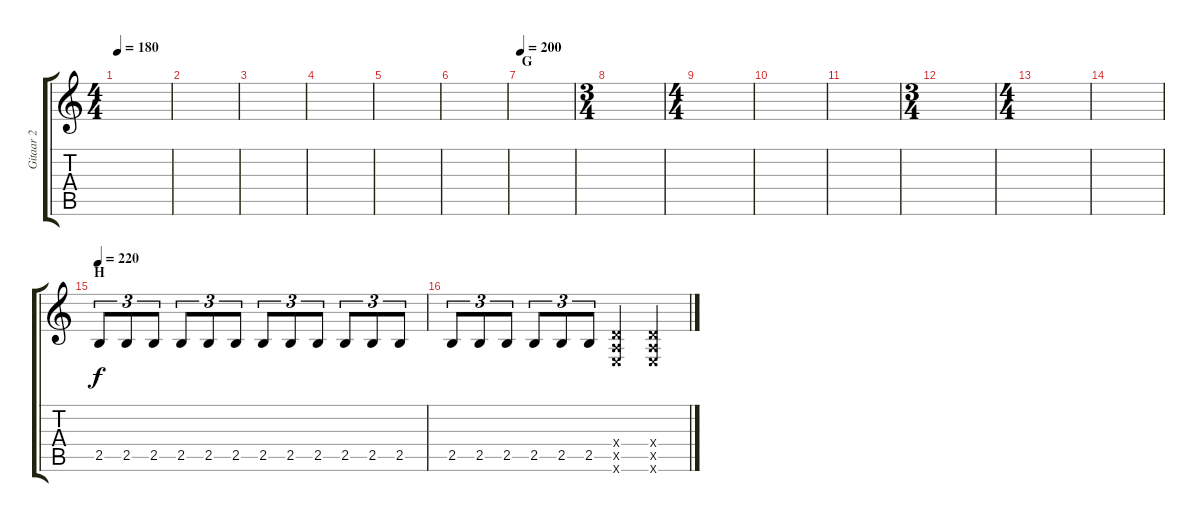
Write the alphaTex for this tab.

\track ("Gitaar 2" "Gitaar 2") {instrument overdrivenguitar}
\staff {score tabs}
\tuning (E4 B3 G3 D3 A2 E2) {hide}
\ts (4 4)
\tempo 180
\clef g2
\ks c
|
|
|
|
|
|
\section ("" "G")
\tempo 200
|
\ts (3 4)
|
\ts (4 4)
|
|
|
\ts (3 4)
|
\ts (4 4)
|
|
\section ("" "H")
\tempo 220
2.5.8{tu (3 2) volume 13} 2.5.8{tu (3 2)} 2.5.8{tu (3 2)} 2.5.8{tu (3 2)} 2.5.8{tu (3 2)} 2.5.8{tu (3 2)} 2.5.8{tu (3 2)} 2.5.8{tu (3 2)} 2.5.8{tu (3 2)} 2.5.8{tu (3 2)} 2.5.8{tu (3 2)} 2.5.8{tu (3 2)} |
2.5.8{tu (3 2)} 2.5.8{tu (3 2)} 2.5.8{tu (3 2)} 2.5.8{tu (3 2)} 2.5.8{tu (3 2)} 2.5.8{tu (3 2)} (0.4{x} 0.5{x} 0.6{x}).4 (0.4{x} 0.5{x} 0.6{x}).4
